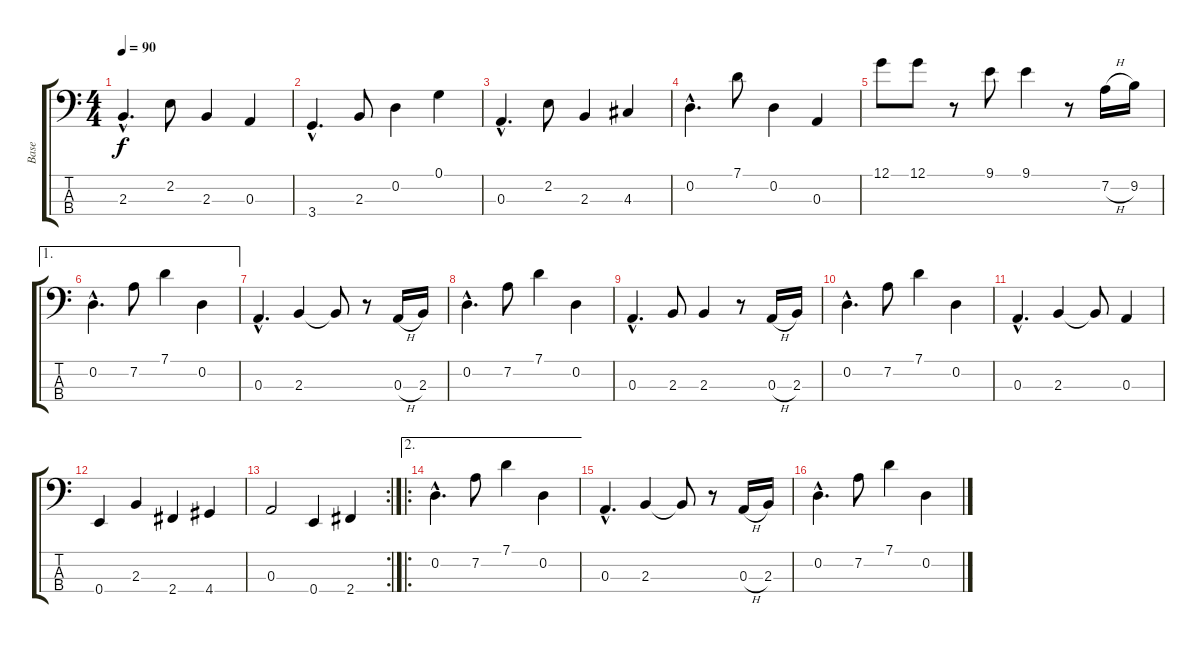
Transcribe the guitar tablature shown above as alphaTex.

\track ("Base" "Base") {instrument electricbassfinger}
\staff {score tabs}
\tuning (G2 D2 A1 E1) {hide}
\ts (4 4)
\tempo 90
\clef f4
\ks c
2.3{hac}.4{d dy f} 2.2.8 2.3.4 0.3.4 |
3.4{hac}.4{d} 2.3.8 0.2.4 0.1.4 |
0.3{hac}.4{d} 2.2.8 2.3.4 4.3.4 |
0.2{hac}.4{d} 7.1.8 0.2.4 0.3.4 |
12.1.8 12.1.8 r.8 9.1.8 9.1.4 r.8 7.2{h}.16 9.2.16 |
\ae 1
0.2{hac}.4{d} 7.2.8 7.1.4 0.2.4 |
0.3{hac}.4{d} 2.3.4 2.3{t}.8 r.8 0.3{h}.16 2.3.16 |
0.2{hac}.4{d} 7.2.8 7.1.4 0.2.4 |
0.3{hac}.4{d} 2.3.8 2.3.4 r.8 0.3{h}.16 2.3.16 |
0.2{hac}.4{d} 7.2.8 7.1.4 0.2.4 |
0.3{hac}.4{d} 2.3.4 2.3{t}.8 0.3.4 |
0.4.4 2.3.4 2.4.4 4.4.4 |
\rc 2
0.3.2 0.4.4 2.4.4 |
\ae 2
\ro
0.2{hac}.4{d} 7.2.8 7.1.4 0.2.4 |
0.3{hac}.4{d} 2.3.4 2.3{t}.8 r.8 0.3{h}.16 2.3.16 |
0.2{hac}.4{d} 7.2.8 7.1.4 0.2.4
